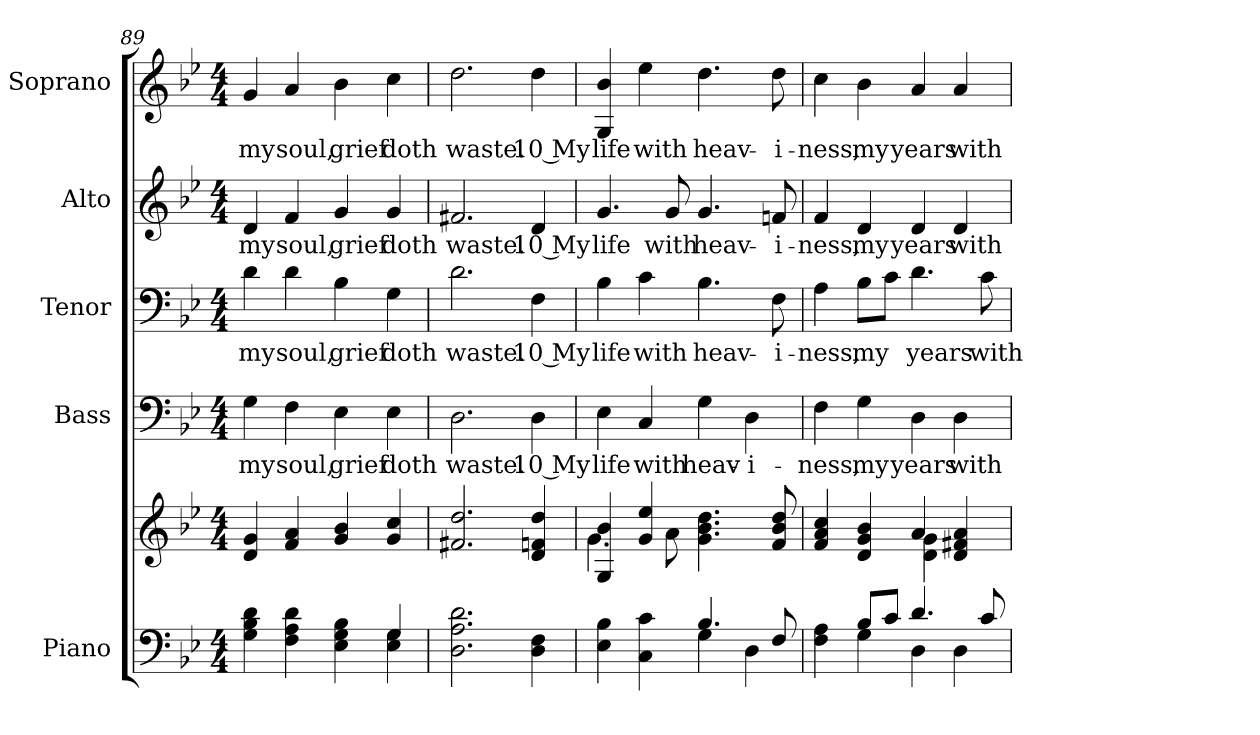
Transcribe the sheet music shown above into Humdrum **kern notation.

**kern	**kern	**kern	**text	**kern	**text	**kern	**text	**kern	**text
*part5	*part5	*part4	*part4	*part3	*part3	*part2	*part2	*part1	*part1
*staff6	*staff5	*staff4	*staff4	*staff3	*staff3	*staff2	*staff2	*staff1	*staff1
*I"Piano	*	*I"Bass	*	*I"Tenor	*	*I"Alto	*	*I"Soprano	*
*I'Pno.	*	*I'B.	*	*I'T.	*	*I'A.	*	*I'S.	*
!!LO:PB:g=z
*clefF4	*clefG2	*clefF4	*	*clefF4	*	*clefG2	*	*clefG2	*
*k[b-e-]	*k[b-e-]	*k[b-e-]	*	*k[b-e-]	*	*k[b-e-]	*	*k[b-e-]	*
*B-:	*B-:	*B-:	*	*B-:	*	*B-:	*	*B-:	*
*M4/4	*M4/4	*M4/4	*	*M4/4	*	*M4/4	*	*M4/4	*
=89	=89	=89	=89	=89	=89	=89	=89	=89	=89
*^	*	*	*	*	*	*	*	*	*
!	!	!	!	!LO:LY:b:color=#000000	!	!	!	!	!	!
!	!	!	!	!	!	!LO:LY:b:color=#000000	!	!	!	!
!	!	!	!	!	!	!	!	!LO:LY:b:color=#000000	!	!
!	!	!	!	!	!	!	!	!	!	!LO:LY:b:color=#000000
4Gi\ 4B-i 4di	2ryy	4di/ 4gi	4Gi\	my	4di\	my	4di/	my	4gi/	my
!	!	!	!	!LO:LY:b:color=#000000	!	!	!	!	!	!
!	!	!	!	!	!	!LO:LY:b:color=#000000	!	!	!	!
!	!	!	!	!	!	!	!	!LO:LY:b:color=#000000	!	!
!	!	!	!	!	!	!	!	!	!	!LO:LY:b:color=#000000
4Fi\ 4Ai 4di	.	4fi/ 4ai	4Fi\	soul,	4di\	soul,	4fi/	soul,	4ai/	soul,
!	!	!	!	!LO:LY:b:color=#000000	!	!	!	!	!	!
!	!	!	!	!	!	!LO:LY:b:color=#000000	!	!	!	!
!	!	!	!	!	!	!	!	!LO:LY:b:color=#000000	!	!
!	!	!	!	!	!	!	!	!	!	!LO:LY:b:color=#000000
4E-i\ 4Gi 4B-i	4ryy	4gi/ 4b-i	4E-i\	grief	4B-i\	grief	4gi/	grief	4b-i\	grief
!	!	!	!	!LO:LY:b:color=#000000	!	!	!	!	!	!
!	!	!	!	!	!	!LO:LY:b:color=#000000	!	!	!	!
!	!	!	!	!	!	!	!	!LO:LY:b:color=#000000	!	!
!	!	!	!	!	!	!	!	!	!	!LO:LY:b:color=#000000
4Gi/	4E-i\ 4Gi	4gi/ 4cci	4E-i\	doth	4Gi\	doth	4gi/	doth	4cci\	doth
*v	*v	*	*	*	*	*	*	*	*	*
=90	=90	=90	=90	=90	=90	=90	=90	=90	=90
*^	*	*	*	*	*	*	*	*	*
!	!	!	!	!LO:LY:b:color=#000000	!	!	!	!	!	!
*v	*v	*	*	*	*	*	*	*	*	*
*^	*	*	*	*	*	*	*	*	*
!	!	!	!	!	!	!LO:LY:b:color=#000000	!	!	!	!
*v	*v	*	*	*	*	*	*	*	*	*
*^	*	*	*	*	*	*	*	*	*
!	!	!	!	!	!	!	!	!LO:LY:b:color=#000000	!	!
*v	*v	*	*	*	*	*	*	*	*	*
*^	*	*	*	*	*	*	*	*	*
!	!	!	!	!	!	!	!	!	!	!LO:LY:b:color=#000000
*v	*v	*	*	*	*	*	*	*	*	*
2.Di\ 2.Ai 2.di	2.f#Xi/ 2.ddi	2.Di\	waste.	2.di\	waste.	2.f#Xi/	waste.	2.ddi\	waste.
!	!	!	!LO:LY:b:color=#000000	!	!	!	!	!	!
!	!	!	!	!	!LO:LY:b:color=#000000	!	!	!	!
!	!	!	!	!	!	!	!LO:LY:b:color=#000000	!	!
!	!	!	!	!	!	!	!	!	!LO:LY:b:color=#000000
4Di\ 4Fi	4di/ 4fni 4ddi	4Di\	10 My	4Fi\	10 My	4di/	10 My	4ddi\	10 My
=91	=91	=91	=91	=91	=91	=91	=91	=91	=91
*^	*^	*	*	*	*	*	*	*	*
!	!	!	!	!	!LO:LY:b:color=#000000	!	!	!	!	!	!
!	!	!	!	!	!	!	!LO:LY:b:color=#000000	!	!	!	!
!	!	!	!	!	!	!	!	!	!LO:LY:b:color=#000000	!	!
!	!	!	!	!	!	!	!	!	!	!	!LO:LY:b:color=#000000
4E-i\ 4B-i	2ryy	4Gi/ 4b-i	4.gi\	4E-i\	life	4B-i\	life	4.gi/	life	4Gi/ 4b-i	life
!	!	!	!	!	!LO:LY:b:color=#000000	!	!	!	!	!	!
!	!	!	!	!	!	!	!LO:LY:b:color=#000000	!	!	!	!
!	!	!	!	!	!	!	!	!	!	!	!LO:LY:b:color=#000000
4Ci\ 4ci	.	4gi/ 4ee-i	.	4Ci/	with	4ci\	with	.	.	4ee-i\	with
!	!	!	!	!	!	!	!	!	!LO:LY:b:color=#000000	!	!
.	.	.	8ai\	.	.	.	.	8gi/	with	.	.
!	!	!	!	!	!LO:LY:b:color=#000000	!	!	!	!	!	!
!	!	!	!	!	!	!	!LO:LY:b:color=#000000	!	!	!	!
!	!	!	!	!	!	!	!	!	!LO:LY:b:color=#000000	!	!
!	!	!	!	!	!	!	!	!	!	!	!LO:LY:b:color=#000000
4.B-i/	4Gi\	4.gi\ 4.b-i 4.ddi	2ryy	4Gi\	heav-	4.B-i\	heav-	4.gi/	heav-	4.ddi\	heav-
!	!	!	!	!	!LO:LY:b:color=#000000	!	!	!	!	!	!
.	4Di\	.	.	4Di\	-i-	.	.	.	.	.	.
!	!	!	!	!	!	!	!LO:LY:b:color=#000000	!	!	!	!
!	!	!	!	!	!	!	!	!	!LO:LY:b:color=#000000	!	!
!	!	!	!	!	!	!	!	!	!	!	!LO:LY:b:color=#000000
8Fi/	.	8fi/ 8b-i 8ddi	.	.	.	8Fi\	-i-	8fni/	-i-	8ddi\	-i-
=92	=92	=92	=92	=92	=92	=92	=92	=92	=92	=92	=92
!	!	!	!	!	!LO:LY:b:color=#000000	!	!	!	!	!	!
!	!	!	!	!	!	!	!LO:LY:b:color=#000000	!	!	!	!
!	!	!	!	!	!	!	!	!	!LO:LY:b:color=#000000	!	!
!	!	!	!	!	!	!	!	!	!	!	!LO:LY:b:color=#000000
4Fi\ 4Ai	4ryy	4fi/ 4ai 4cci	2ryy	4Fi\	-ness,	4Ai\	-ness,	4fi/	-ness,	4cci\	-ness,
!	!	!	!	!	!LO:LY:b:color=#000000	!	!	!	!	!	!
!	!	!	!	!	!	!	!LO:LY:b:color=#000000	!	!	!	!
!	!	!	!	!	!	!	!	!	!LO:LY:b:color=#000000	!	!
!	!	!	!	!	!	!	!	!	!	!	!LO:LY:b:color=#000000
8B-i/L	4Gi\	4di/ 4gi 4b-i	.	4Gi\	my	8B-i\L	my	4di/	my	4b-i\	my
8ci/J	.	.	.	.	.	8ci\J	.	.	.	.	.
!	!	!	!	!	!LO:LY:b:color=#000000	!	!	!	!	!	!
!	!	!	!	!	!	!	!LO:LY:b:color=#000000	!	!	!	!
!	!	!	!	!	!	!	!	!	!LO:LY:b:color=#000000	!	!
!	!	!	!	!	!	!	!	!	!	!	!LO:LY:b:color=#000000
4.di/	4Di\	4ai/	4di\ 4gi	4Di\	years	4.di\	years	4di/	years	4ai/	years
!	!	!	!	!	!LO:LY:b:color=#000000	!	!	!	!	!	!
!	!	!	!	!	!	!	!	!	!LO:LY:b:color=#000000	!	!
!	!	!	!	!	!	!	!	!	!	!	!LO:LY:b:color=#000000
.	4Di\	4di/ 4f#Xi 4ai	4ryy	4Di\	with	.	.	4di/	with	4ai/	with
!	!	!	!	!	!	!	!LO:LY:b:color=#000000	!	!	!	!
8ci/	.	.	.	.	.	8ci\	with	.	.	.	.
*v	*v	*	*	*	*	*	*	*	*	*	*
*	*v	*v	*	*	*	*	*	*	*	*
=	=	=	=	=	=	=	=	=	=
*-	*-	*-	*-	*-	*-	*-	*-	*-	*-
